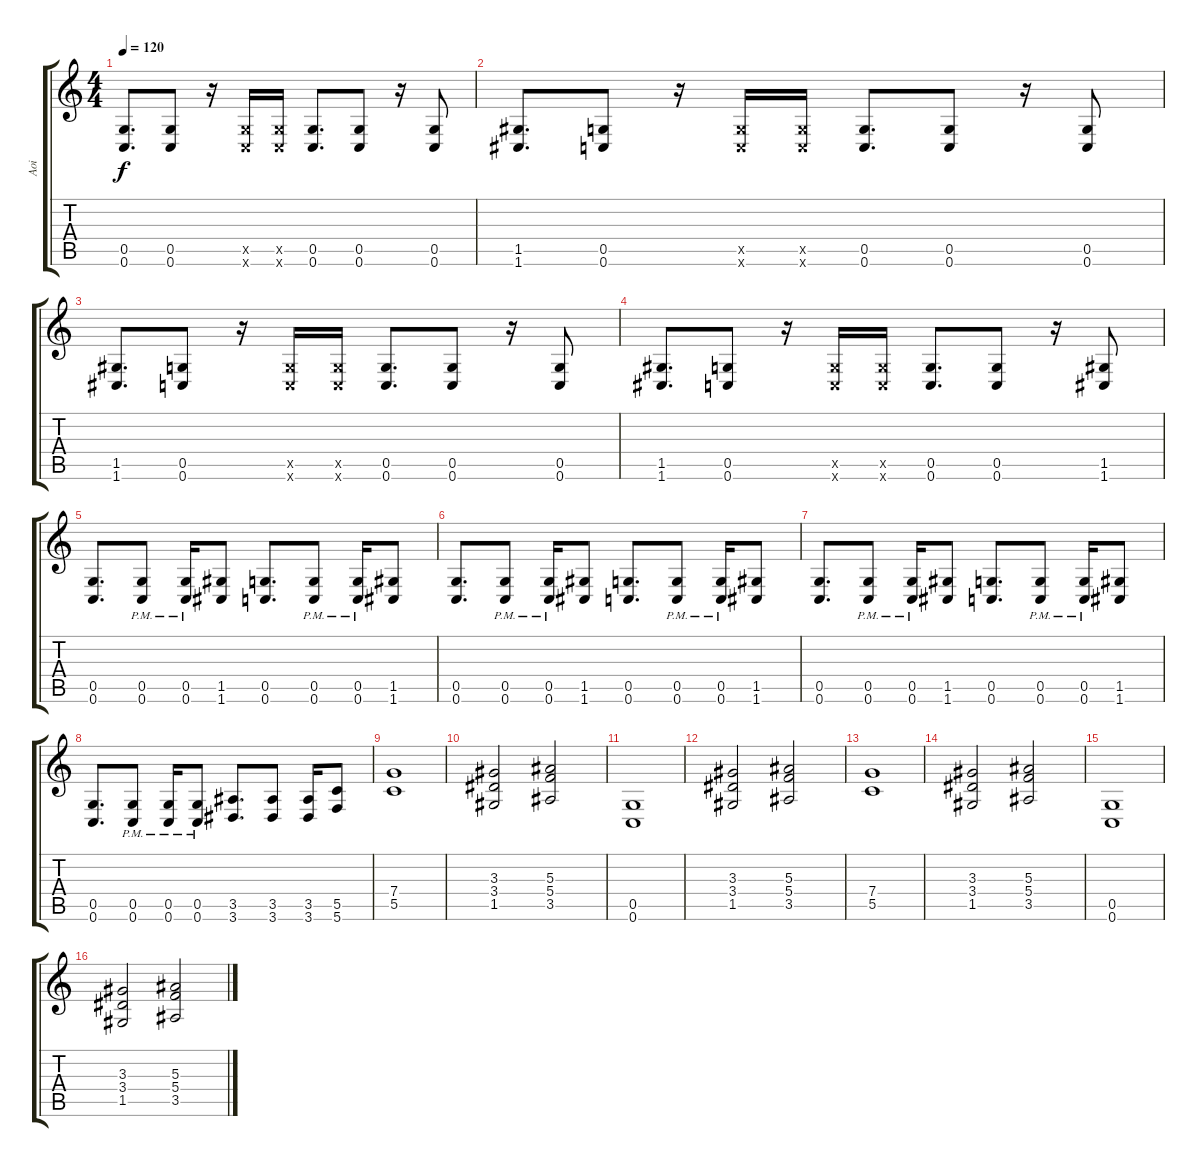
\track ("Aoi" "Aoi") {instrument electricguitarclean}
\staff {score tabs}
\tuning (D4 A3 F3 C3 G2 C2) {hide}
\ts (4 4)
\tempo 120
\clef g2
\ks c
(0.5 0.6).8{d dy f} (0.5 0.6).8 r.16 (0.5{x} 0.6{x}).16 (0.5{x} 0.6{x}).16 (0.5 0.6).8{d} (0.5 0.6).8 r.16 (0.5 0.6).8 |
(1.5 1.6).8{d} (0.5 0.6).8 r.16 (0.5{x} 0.6{x}).16 (0.5{x} 0.6{x}).16 (0.5 0.6).8{d} (0.5 0.6).8 r.16 (0.5 0.6).8 |
(1.5 1.6).8{d} (0.5 0.6).8 r.16 (0.5{x} 0.6{x}).16 (0.5{x} 0.6{x}).16 (0.5 0.6).8{d} (0.5 0.6).8 r.16 (0.5 0.6).8 |
(1.5 1.6).8{d} (0.5 0.6).8 r.16 (0.5{x} 0.6{x}).16 (0.5{x} 0.6{x}).16 (0.5 0.6).8{d} (0.5 0.6).8 r.16 (1.5 1.6).8 |
(0.5 0.6).8{d} (0.5{pm} 0.6{pm}).8 (0.5{pm} 0.6{pm}).16 (1.5 1.6).8 (0.5 0.6).8{d} (0.5{pm} 0.6{pm}).8 (0.5{pm} 0.6{pm}).16 (1.5 1.6).8 |
(0.5 0.6).8{d} (0.5{pm} 0.6{pm}).8 (0.5{pm} 0.6{pm}).16 (1.5 1.6).8 (0.5 0.6).8{d} (0.5{pm} 0.6{pm}).8 (0.5{pm} 0.6{pm}).16 (1.5 1.6).8 |
(0.5 0.6).8{d} (0.5{pm} 0.6{pm}).8 (0.5{pm} 0.6{pm}).16 (1.5 1.6).8 (0.5 0.6).8{d} (0.5{pm} 0.6{pm}).8 (0.5{pm} 0.6{pm}).16 (1.5 1.6).8 |
(0.5 0.6).8{d} (0.5{pm} 0.6{pm}).8 (0.5{pm} 0.6{pm}).16 (0.5{pm} 0.6{pm}).8 (3.5 3.6).8{d} (3.5 3.6).8 (3.5 3.6).16 (5.5 5.6).8 |
(7.4 5.5).1 |
(3.3 3.4 1.5).2 (5.3 5.4 3.5).2 |
(0.5 0.6).1 |
(3.3 3.4 1.5).2 (5.3 5.4 3.5).2 |
(7.4 5.5).1 |
(3.3 3.4 1.5).2 (5.3 5.4 3.5).2 |
(0.5 0.6).1 |
(3.3 3.4 1.5).2 (5.3 5.4 3.5).2
